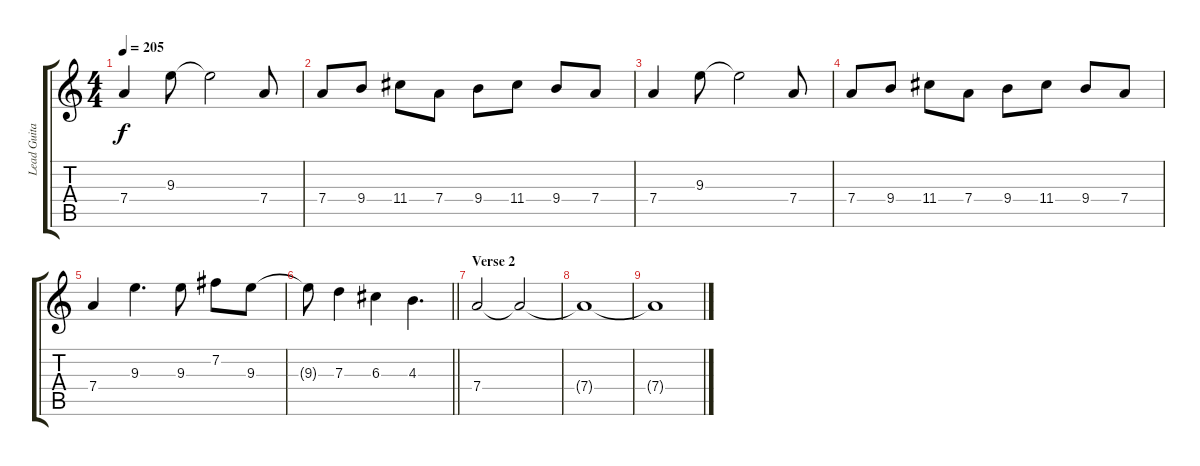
\track ("Lead Guitar" "Lead Guita") {instrument distortionguitar}
\staff {score tabs}
\tuning (E4 B3 G3 D3 A2 E2) {hide}
\ts (4 4)
\tempo 205
\clef g2
\ks c
7.4.4{dy f} 9.3.8 9.3{t}.2 7.4.8 |
7.4.8 9.4.8 11.4.8 7.4.8 9.4.8 11.4.8 9.4.8 7.4.8 |
7.4.4 9.3.8 9.3{t}.2 7.4.8 |
7.4.8 9.4.8 11.4.8 7.4.8 9.4.8 11.4.8 9.4.8 7.4.8 |
7.4.4 9.3.4{d} 9.3.8 7.2.8 9.3.8 |
\barLineRight lightlight
9.3{t}.8 7.3.4 6.3.4 4.3.4{d} |
\section ("" "Verse 2")
7.4.2 7.4{t}.2{volume 0} |
7.4{t}.1 |
7.4{t}.1
